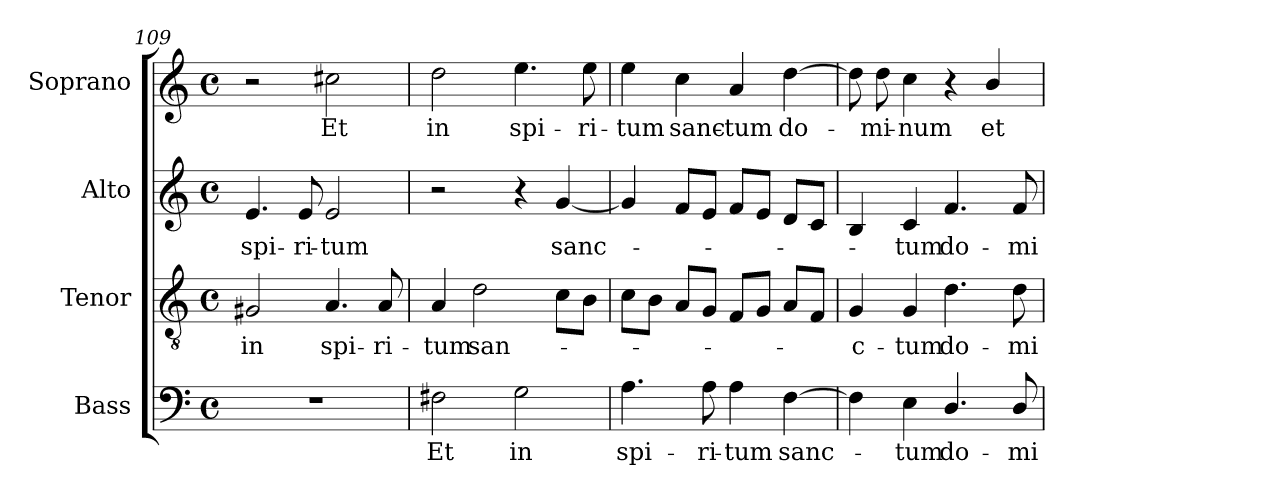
**kern	**text	**kern	**text	**kern	**text	**kern	**text
*part4	*part4	*part3	*part3	*part2	*part2	*part1	*part1
*staff4	*staff4	*staff3	*staff3	*staff2	*staff2	*staff1	*staff1
*I"Bass	*	*I"Tenor	*	*I"Alto	*	*I"Soprano	*
*I'B.	*	*I'T.	*	*I'A.	*	*I'S.	*
*clefF4	*	*clefGv2	*	*clefG2	*	*clefG2	*
*	*	*ITrd7c12	*	*	*	*	*
*k[]	*	*k[]	*	*k[]	*	*k[]	*
*C:	*	*C:	*	*C:	*	*C:	*
*M4/4	*	*M4/4	*	*M4/4	*	*M4/4	*
*met(c)	*	*met(c)	*	*met(c)	*	*met(c)	*
=109	=109	=109	=109	=109	=109	=109	=109
!	!	!	!LO:LY:b:color=#000000	!	!	!	!
!	!	!	!	!	!LO:LY:b:color=#000000	!	!
1r	.	2GG#Xi/	in	4.ei/	spi-	2r	.
!	!	!	!	!	!LO:LY:b:color=#000000	!	!
.	.	.	.	8ei/	-ri-	.	.
!	!	!	!LO:LY:b:color=#000000	!	!	!	!
!	!	!	!	!	!LO:LY:b:color=#000000	!	!
!	!	!	!	!	!	!	!LO:LY:b:color=#000000
.	.	4.AAi/	spi-	2ei/	-tum	2cc#Xi\	Et
!	!	!	!LO:LY:b:color=#000000	!	!	!	!
.	.	8AAi/	-ri-	.	.	.	.
=110	=110	=110	=110	=110	=110	=110	=110
!	!LO:LY:b:color=#000000	!	!	!	!	!	!
!	!	!	!LO:LY:b:color=#000000	!	!	!	!
!	!	!	!	!	!	!	!LO:LY:b:color=#000000
2F#Xi\	Et	4AAi/	-tum	2r	.	2ddi\	in
!	!	!	!LO:LY:b:color=#000000	!	!	!	!
.	.	2Di\	san-	.	.	.	.
!	!LO:LY:b:color=#000000	!	!	!	!	!	!
!	!	!	!	!	!	!	!LO:LY:b:color=#000000
2Gi\	in	.	.	4r	.	4.eei\	spi-
!	!	!	!	!	!LO:LY:b:color=#000000	!	!
.	.	8Ci\L	.	[4gi/	sanc-	.	.
!	!	!	!	!	!	!	!LO:LY:b:color=#000000
.	.	8BBi\J	.	.	.	8eei\	-ri-
=111	=111	=111	=111	=111	=111	=111	=111
!	!LO:LY:b:color=#000000	!	!	!	!	!	!
!	!	!	!	!	!	!	!LO:LY:b:color=#000000
4.Ai\	spi-	8Ci\L	.	4gi/]	.	4eei\	-tum
.	.	8BBi\J	.	.	.	.	.
!	!	!	!	!	!	!	!LO:LY:b:color=#000000
.	.	8AAi/L	.	8fi/L	.	4cci\	sanc-
!	!LO:LY:b:color=#000000	!	!	!	!	!	!
8Ai\	-ri-	8GGi/J	.	8ei/J	.	.	.
!	!LO:LY:b:color=#000000	!	!	!	!	!	!
!	!	!	!	!	!	!	!LO:LY:b:color=#000000
4Ai\	-tum	8FFi/L	.	8fi/L	.	4ai/	-tum
.	.	8GGi/J	.	8ei/J	.	.	.
!	!LO:LY:b:color=#000000	!	!	!	!	!	!
!	!	!	!	!	!	!	!LO:LY:b:color=#000000
[4Fi\	sanc-	8AAi/L	.	8di/L	.	[4ddi\	do-
.	.	8FFi/J	.	8ci/J	.	.	.
=112	=112	=112	=112	=112	=112	=112	=112
!	!	!	!LO:LY:b:color=#000000	!	!	!	!
4Fi\]	.	4GGi/	-c-	4Bi/	.	8ddi\]	.
!	!	!	!	!	!	!	!LO:LY:b:color=#000000
.	.	.	.	.	.	8ddi\	-mi-
!	!LO:LY:b:color=#000000	!	!	!	!	!	!
!	!	!	!LO:LY:b:color=#000000	!	!	!	!
!	!	!	!	!	!LO:LY:b:color=#000000	!	!
!	!	!	!	!	!	!	!LO:LY:b:color=#000000
4Ei\	-tum	4GGi/	-tum	4ci/	-tum	4cci\	-num
!	!LO:LY:b:color=#000000	!	!	!	!	!	!
!	!	!	!LO:LY:b:color=#000000	!	!	!	!
!	!	!	!	!	!LO:LY:b:color=#000000	!	!
4.Di/	do-	4.Di\	do-	4.fi/	do-	4r	.
!	!	!	!	!	!	!	!LO:LY:b:color=#000000
.	.	.	.	.	.	4bi/	et
!	!LO:LY:b:color=#000000	!	!	!	!	!	!
!	!	!	!LO:LY:b:color=#000000	!	!	!	!
!	!	!	!	!	!LO:LY:b:color=#000000	!	!
8Di/	-mi-	8Di\	-mi-	8fi/	-mi-	.	.
=	=	=	=	=	=	=	=
*-	*-	*-	*-	*-	*-	*-	*-
